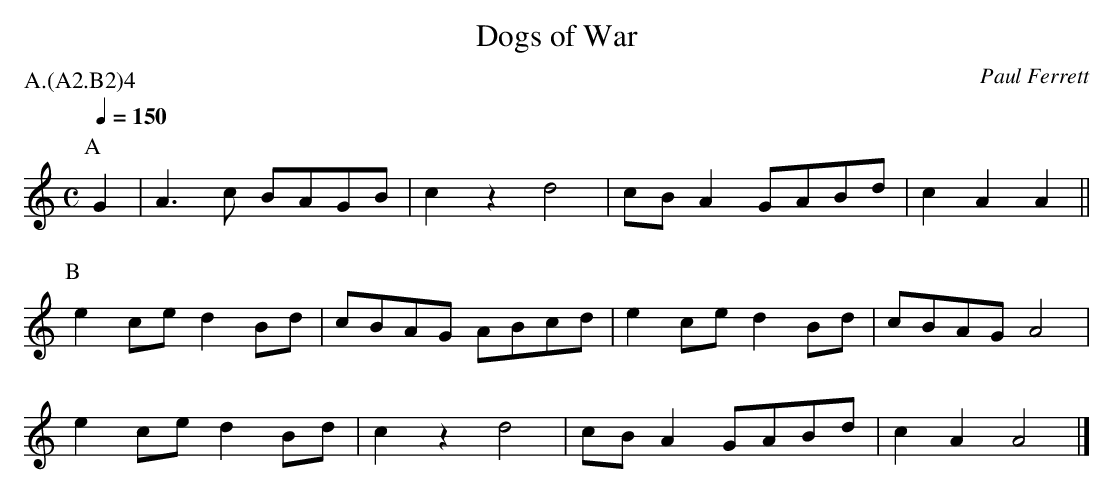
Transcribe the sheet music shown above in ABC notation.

X:1
T:Dogs of War
C:Paul Ferrett
P:A.(A2.B2)4
M:C
L:1/8
Q:1/4=150
K:Cmaj clef=treble
P:A
G2 | A2>c2 BAGB | c2 z2 d4 |\
cB A2 GABd | c2 A2 A2 ||
P:B
e2 ce d2 Bd | cBAG ABcd |\
e2 ce d2 Bd | cBAG A4 |
e2 ce d2 Bd | c2 z2 d4 |\
cB A2 GABd | c2 A2 A4 |]
